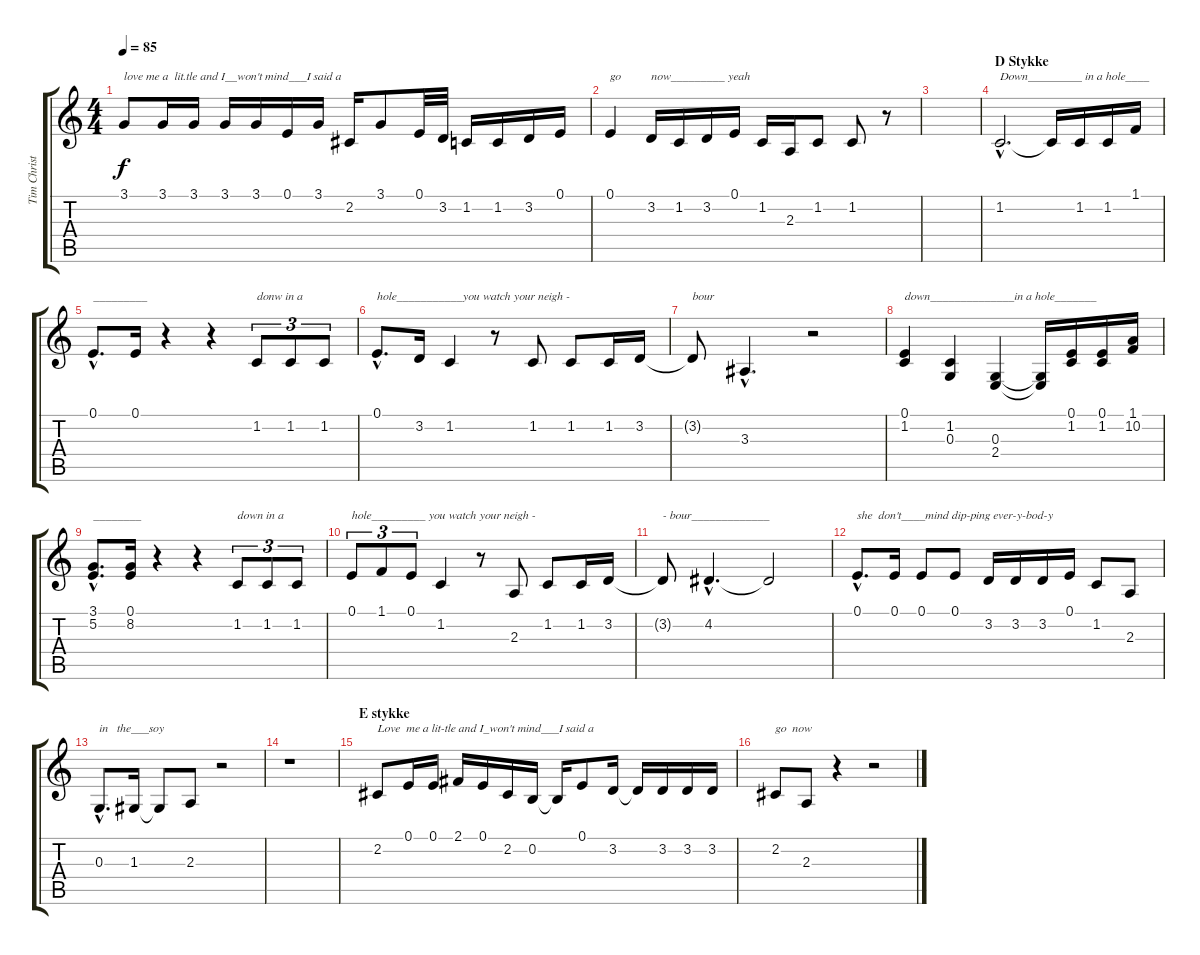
\track ("Tim Christensen (Vocal)" "Tim Christ") {instrument bassoon}
\staff {score tabs}
\tuning (E4 B3 G3 D3 A2 E2) {hide}
\ts (4 4)
\tempo 85
\clef g2
\ks c
3.1.8{txt "love me a  lit.tle and I__won't mind___I said a" dy f} 3.1.16 3.1.16 3.1.16 3.1.16 0.1.16 3.1.16 2.2.16 3.1.8 0.1.32 3.2.32 1.2.16 1.2.16 3.2.16 0.1.16 |
0.1.4{txt "go"} 3.2.16{txt "now_________ yeah"} 1.2.16 3.2.16 0.1.16 1.2.16 2.3.16 1.2.8 1.2.8 r.8 |
|
\section ("" "D Stykke")
1.2{hac}.2{d txt "Down_________ in a hole____"} 1.2{t}.16 1.2.16 1.2.16 1.1.16 |
0.1{hac}.8{d txt "_________"} 0.1.16 r.4 r.4 1.2.8{tu (3 2) txt "donw in a"} 1.2.8{tu (3 2)} 1.2.8{tu (3 2)} |
0.1{hac}.8{d txt "hole___________you watch your neigh -"} 3.2.16 1.2.4 r.8 1.2.8 1.2.8 1.2.16 3.2.16 |
3.2{t}.8{txt "bour"} 3.3{hac}.4{d} r.2 |
(0.1 1.2).4{txt "down______________in a hole_______"} (1.2 0.3).4 (0.3 2.4).4 (0.3{t} 2.4{t}).16 (0.1 1.2).16 (0.1 1.2).16 (1.1 10.2).16 |
(3.1{hac} 5.2{hac}).8{d txt "________"} (0.1 8.2).16 r.4 r.4 1.2.8{tu (3 2) txt "down in a"} 1.2.8{tu (3 2)} 1.2.8{tu (3 2)} |
0.1.8{tu (3 2) txt "hole_________ you watch your neigh -"} 1.1.8{tu (3 2)} 0.1.8{tu (3 2)} 1.2.4 r.8 2.3.8 1.2.8 1.2.16 3.2.16 |
3.2{t}.8{txt "- bour_____________"} 4.2{hac}.4{d} 4.2{t}.2 |
0.1{hac}.8{d txt "she  don't____mind dip-ping ever-y-bod-y"} 0.1.16 0.1.8 0.1.8 3.2.16 3.2.16 3.2.16 0.1.16 1.2.8 2.3.8 |
0.3{hac}.8{d txt "in   the___soy"} 1.3.16 1.3{t}.8 2.3.8 r.2 |
r.1 |
\section ("" "E stykke")
2.2.8{txt "Love  me a lit-tle and I_won't mind___I said a"} 0.1.16 0.1.16 2.1.16 0.1.16 2.2.16 0.2.16 0.2{t}.16 0.1.8 3.2.16 3.2{t}.16 3.2.16 3.2.16 3.2.16 |
2.2.8{txt "go  now"} 2.3.8 r.4 r.2
